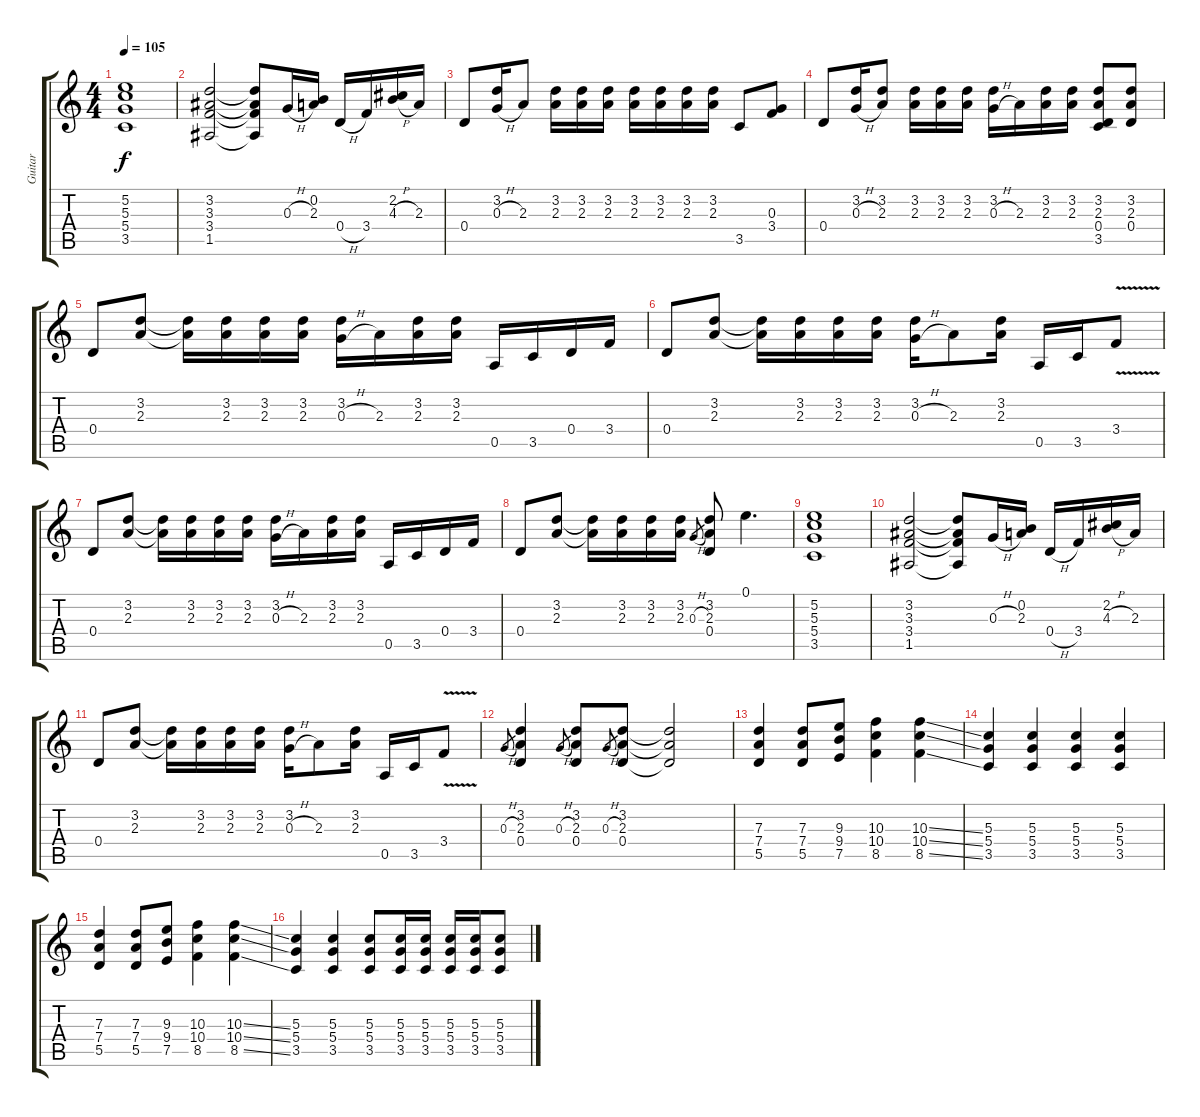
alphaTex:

\track ("Guitar" "Guitar") {instrument electricguitarclean}
\staff {score tabs}
\tuning (E4 B3 G3 D3 A2 E2) {hide}
\ts (4 4)
\tempo 105
\clef g2
\ks c
(5.2 5.3 5.4 3.5).1{dy f} |
(3.2 3.3 3.4 1.5).2 (3.2{t} 3.3{t} 3.4{t} 1.5{t}).8 0.3{h}.16 (0.2 2.3).16 0.4{h}.16 3.4.16 (2.2 4.3{h}).16 2.3.16 |
0.4.8 (3.2 0.3{h}).16 2.3.8 (3.2 2.3).16 (3.2 2.3).16 (3.2 2.3).16 (3.2 2.3).16 (3.2 2.3).16 (3.2 2.3).16 (3.2 2.3).16 3.5.8 (0.3 3.4).8 |
0.4.8 (3.2 0.3{h}).16 (3.2 2.3).8 (3.2 2.3).16 (3.2 2.3).16 (3.2 2.3).16 (3.2 0.3{h}).16 2.3.16 (3.2 2.3).16 (3.2 2.3).16 (3.2 2.3 0.4 3.5).8 (3.2 2.3 0.4).8 |
0.4.8 (3.2 2.3).8 (3.2{t} 2.3{t}).16 (3.2 2.3).16 (3.2 2.3).16 (3.2 2.3).16 (3.2 0.3{h}).16 2.3.16 (3.2 2.3).16 (3.2 2.3).16 0.5.16 3.5.16 0.4.16 3.4.16 |
0.4.8 (3.2 2.3).8 (3.2{t} 2.3{t}).16 (3.2 2.3).16 (3.2 2.3).16 (3.2 2.3).16 (3.2 0.3{h}).16 2.3.8 (3.2 2.3).16 0.5.16 3.5.16 3.4{v}.8 |
0.4.8 (3.2 2.3).8 (3.2{t} 2.3{t}).16 (3.2 2.3).16 (3.2 2.3).16 (3.2 2.3).16 (3.2 0.3{h}).16 2.3.16 (3.2 2.3).16 (3.2 2.3).16 0.5.16 3.5.16 0.4.16 3.4.16 |
0.4.8 (3.2 2.3).8 (3.2{t} 2.3{t}).16 (3.2 2.3).16 (3.2 2.3).16 (3.2 2.3).16 0.3{h}.8{gr} (3.2 2.3 0.4).8 0.1.4{d} |
(5.2 5.3 5.4 3.5).1 |
(3.2 3.3 3.4 1.5).2 (3.2{t} 3.3{t} 3.4{t} 1.5{t}).8 0.3{h}.16 (0.2 2.3).16 0.4{h}.16 3.4.16 (2.2 4.3{h}).16 2.3.16 |
0.4.8 (3.2 2.3).8 (3.2{t} 2.3{t}).16 (3.2 2.3).16 (3.2 2.3).16 (3.2 2.3).16 (3.2 0.3{h}).16 2.3.8 (3.2 2.3).16 0.5.16 3.5.16 3.4{v}.8 |
0.3{h}.8{gr} (3.2 2.3 0.4).4 0.3{h}.8{gr} (3.2 2.3 0.4).8 0.3{h}.8{gr} (3.2 2.3 0.4).8 (3.2{t} 2.3{t} 0.4{t}).2 |
(7.3 7.4 5.5).4{volume 9 instrument overdrivenguitar} (7.3 7.4 5.5).8 (9.3 9.4 7.5).8 (10.3 10.4 8.5).4 (10.3{ss} 10.4{ss} 8.5{ss}).4 |
(5.3 5.4 3.5).4 (5.3 5.4 3.5).4 (5.3 5.4 3.5).4 (5.3 5.4 3.5).4 |
(7.3 7.4 5.5).4 (7.3 7.4 5.5).8 (9.3 9.4 7.5).8 (10.3 10.4 8.5).4 (10.3{ss} 10.4{ss} 8.5{ss}).4 |
(5.3 5.4 3.5).4 (5.3 5.4 3.5).4 (5.3 5.4 3.5).8 (5.3 5.4 3.5).16 (5.3 5.4 3.5).16 (5.3 5.4 3.5).16 (5.3 5.4 3.5).16 (5.3 5.4 3.5).8
